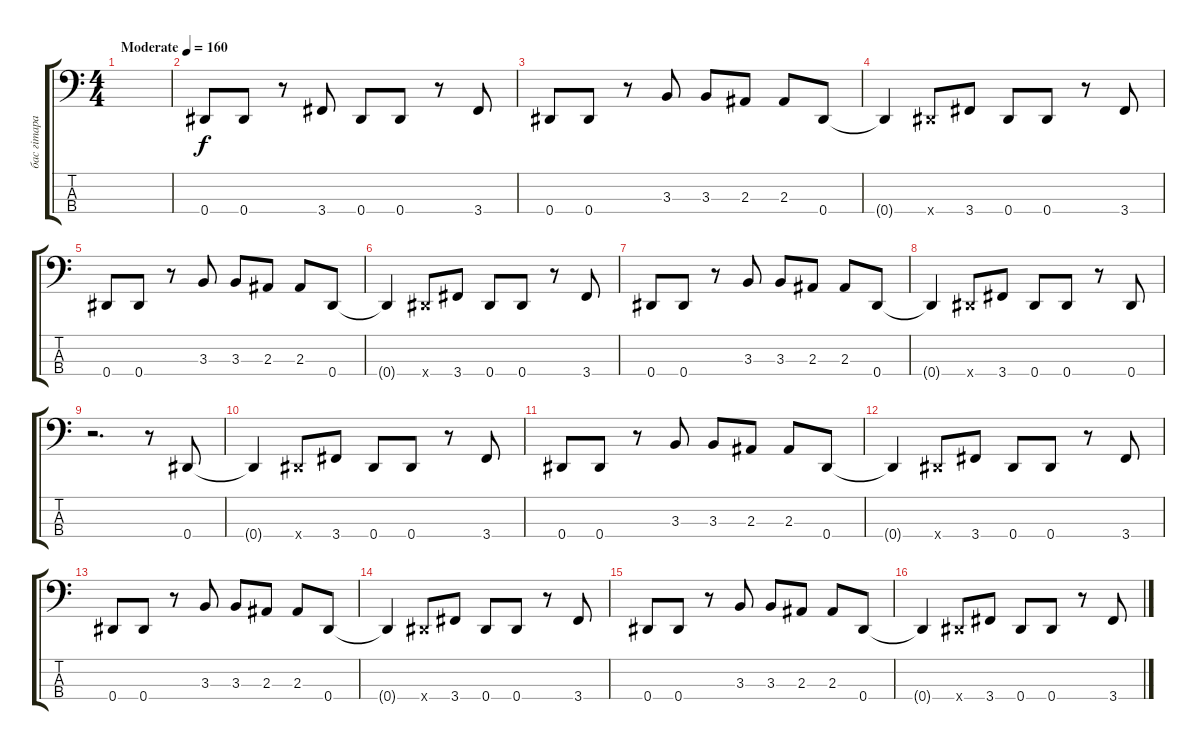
\track ("бас гiтара Алесь" "бас гiтара") {instrument electricbassfinger}
\staff {score tabs}
\tuning (Gb2 Db2 Ab1 Eb1) {hide}
\ts (4 4)
\tempo (160 "Moderate")
\clef f4
\ks c
|
0.4.8 0.4.8 r.8 3.4.8 0.4.8 0.4.8 r.8 3.4.8 |
0.4.8 0.4.8 r.8 3.3.8 3.3.8 2.3.8 2.3.8 0.4.8 |
0.4{t}.4 0.4{x}.8 3.4.8 0.4.8 0.4.8 r.8 3.4.8 |
0.4.8 0.4.8 r.8 3.3.8 3.3.8 2.3.8 2.3.8 0.4.8 |
0.4{t}.4 0.4{x}.8 3.4.8 0.4.8 0.4.8 r.8 3.4.8 |
0.4.8 0.4.8 r.8 3.3.8 3.3.8 2.3.8 2.3.8 0.4.8 |
0.4{t}.4 0.4{x}.8 3.4.8 0.4.8 0.4.8 r.8 0.4.8 |
r.2{d} r.8 0.4.8 |
0.4{t}.4 0.4{x}.8 3.4.8 0.4.8 0.4.8 r.8 3.4.8 |
0.4.8 0.4.8 r.8 3.3.8 3.3.8 2.3.8 2.3.8 0.4.8 |
0.4{t}.4 0.4{x}.8 3.4.8 0.4.8 0.4.8 r.8 3.4.8 |
0.4.8 0.4.8 r.8 3.3.8 3.3.8 2.3.8 2.3.8 0.4.8 |
0.4{t}.4 0.4{x}.8 3.4.8 0.4.8 0.4.8 r.8 3.4.8 |
0.4.8 0.4.8 r.8 3.3.8 3.3.8 2.3.8 2.3.8 0.4.8 |
0.4{t}.4 0.4{x}.8 3.4.8 0.4.8 0.4.8 r.8 3.4.8
